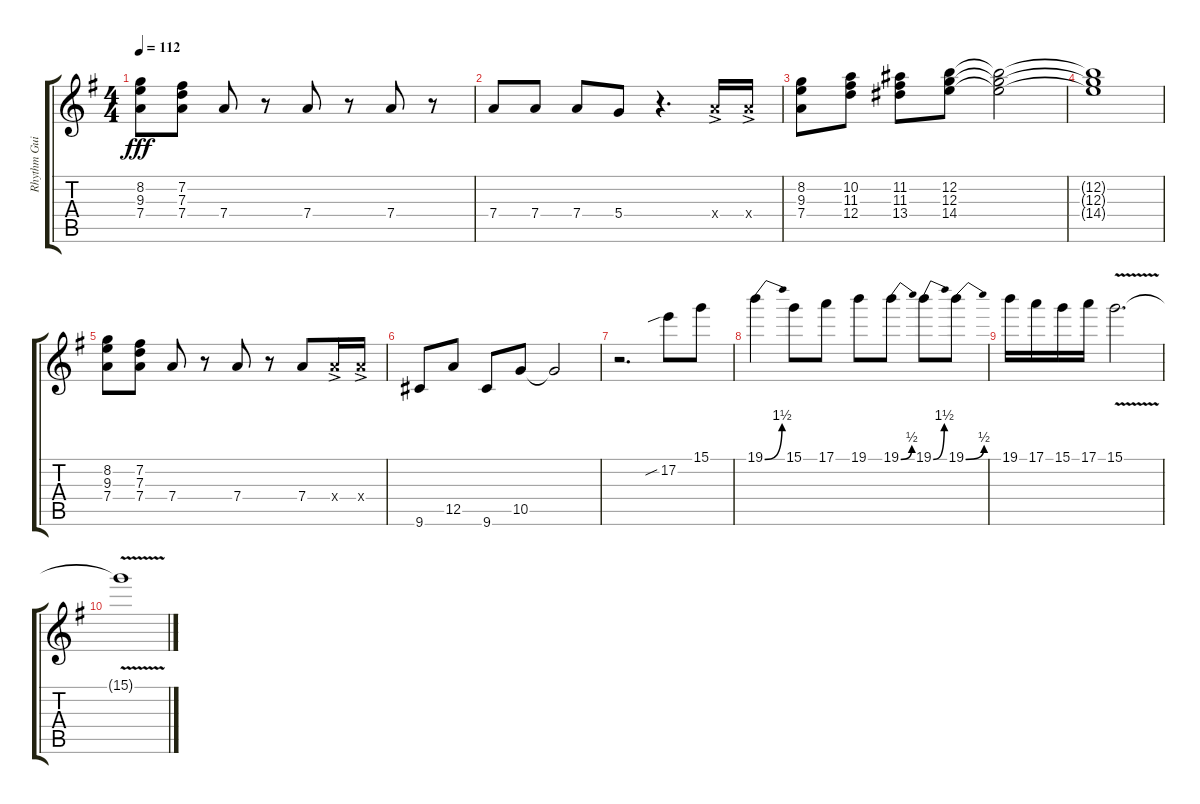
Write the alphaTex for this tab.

\track ("Rhythm Guitar" "Rhythm Gui") {instrument overdrivenguitar}
\staff {score tabs}
\tuning (E4 B3 G3 D3 A2 E2) {hide}
\ts (4 4)
\tempo 112
\clef g2
\ks g
(8.2 9.3 7.4).8{dy fff} (7.2 7.3 7.4).8 7.4.8 r.8 7.4.8 r.8 7.4.8 r.8 |
7.4.8 7.4.8 7.4.8 5.4.8 r.4{d} 7.4{ac x}.16 7.4{ac x}.16 |
(8.2 9.3 7.4).8 (10.2 11.3 12.4).8 (11.2 11.3 13.4).8 (12.2 12.3 14.4).8 (12.2{t} 12.3{t} 14.4{t}).2 |
(12.2{t} 12.3{t} 14.4{t}).1 |
(8.2 9.3 7.4).8 (7.2 7.3 7.4).8 7.4.8 r.8 7.4.8 r.8 7.4.8 7.4{ac x}.16 7.4{ac x}.16 |
9.6.8 12.5.8 9.6.8 10.5.8 10.5{t}.2 |
r.2{d} 17.2{sib}.8 15.1.8 |
19.1{be (bend 0 0 60 6)}.4 15.1.8 17.1.8 19.1.8 19.1{be (bend 0 0 60 2)}.8 19.1{be (bend 0 0 60 6)}.8 19.1{be (bend 0 0 60 2)}.8 |
19.1.16 17.1.16 15.1.16 17.1.16 15.1{v}.2{d} |
15.1{v t}.1
